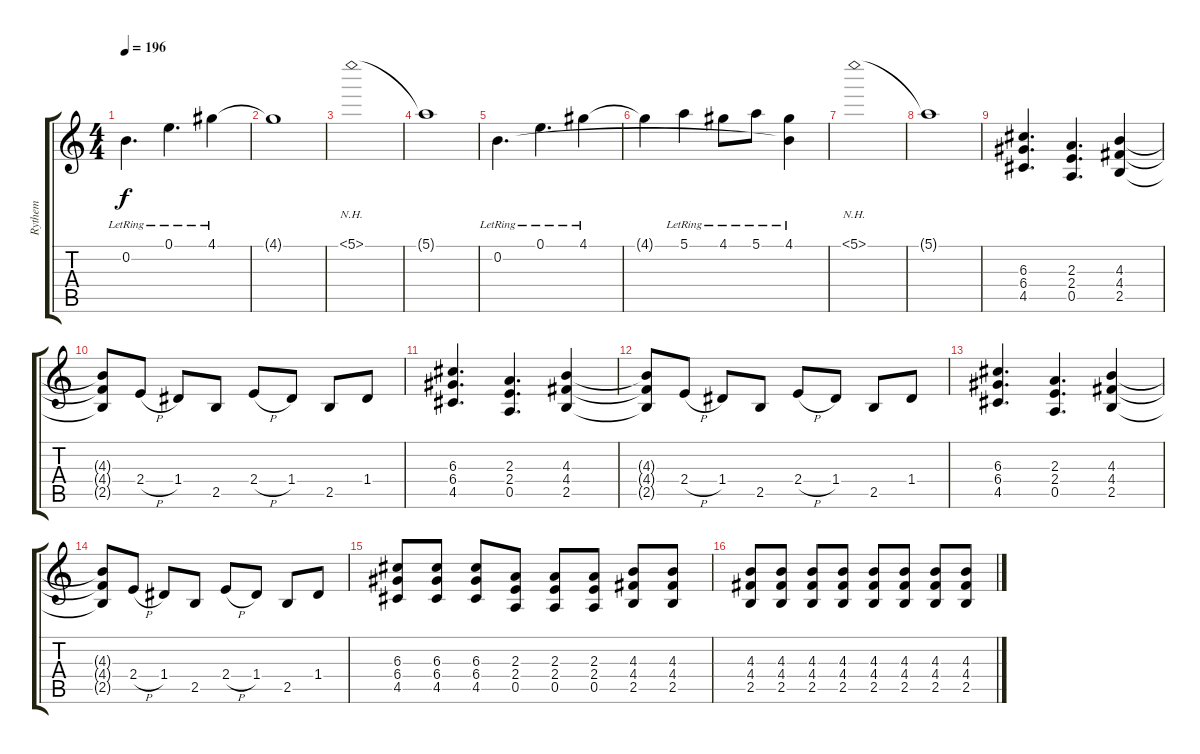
\track ("Rythem" "Rythem") {instrument distortionguitar}
\staff {score tabs}
\tuning (E4 B3 G3 D3 A2 E2) {hide}
\ts (4 4)
\tempo 196
\clef g2
\ks c
0.2{lr}.4{d dy f} 0.1{lr}.4{d} 4.1{lr}.4 |
4.1{t}.1 |
5.1{nh}.1 |
5.1{t}.1 |
0.2{lr}.4{d} 0.1{lr}.4{d} 4.1{lr}.4 |
4.1{t}.4 5.1{lr}.4 4.1{lr}.8 5.1{lr}.8 (4.1{lr} 0.2{t}).4 |
5.1{nh}.1 |
5.1{t}.1 |
(6.3 6.4 4.5).4{d} (2.3 2.4 0.5).4{d} (4.3 4.4 2.5).4 |
(4.3{t} 4.4{t} 2.5{t}).8 2.4{h}.8 1.4.8 2.5.8 2.4{h}.8 1.4.8 2.5.8 1.4.8 |
(6.3 6.4 4.5).4{d} (2.3 2.4 0.5).4{d} (4.3 4.4 2.5).4 |
(4.3{t} 4.4{t} 2.5{t}).8 2.4{h}.8 1.4.8 2.5.8 2.4{h}.8 1.4.8 2.5.8 1.4.8 |
(6.3 6.4 4.5).4{d} (2.3 2.4 0.5).4{d} (4.3 4.4 2.5).4 |
(4.3{t} 4.4{t} 2.5{t}).8 2.4{h}.8 1.4.8 2.5.8 2.4{h}.8 1.4.8 2.5.8 1.4.8 |
(6.3 6.4 4.5).8 (6.3 6.4 4.5).8 (6.3 6.4 4.5).8 (2.3 2.4 0.5).8 (2.3 2.4 0.5).8 (2.3 2.4 0.5).8 (4.3 4.4 2.5).8 (4.3 4.4 2.5).8 |
(4.3 4.4 2.5).8 (4.3 4.4 2.5).8 (4.3 4.4 2.5).8 (4.3 4.4 2.5).8 (4.3 4.4 2.5).8 (4.3 4.4 2.5).8 (4.3 4.4 2.5).8 (4.3 4.4 2.5).8
